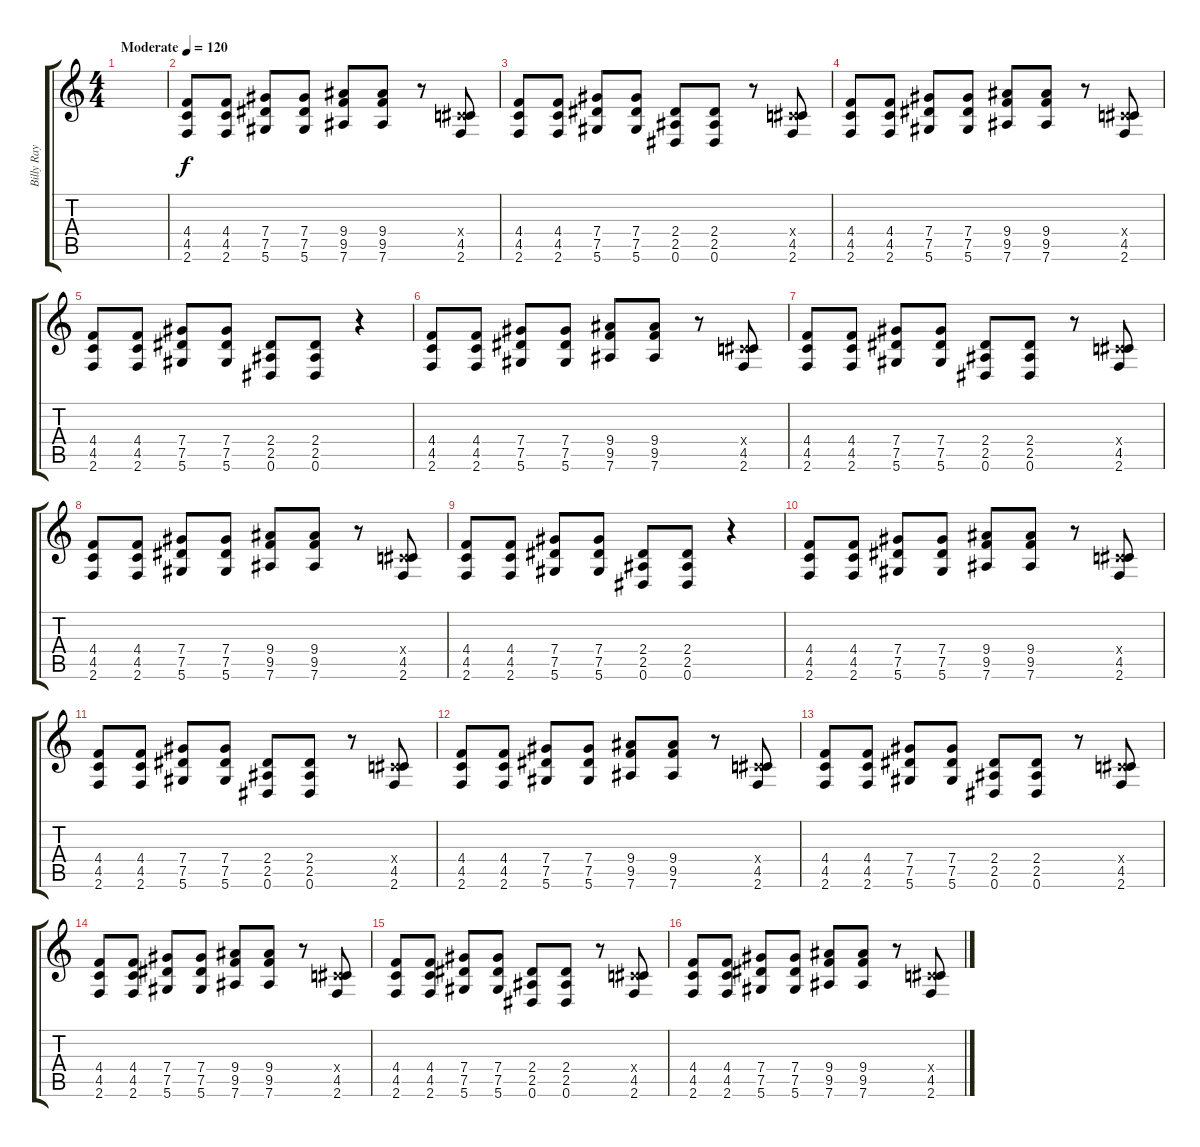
\track ("Billy Ray Cyrus" "Billy Ray ") {instrument distortionguitar}
\staff {score tabs}
\tuning (Eb4 Bb3 Gb3 Db3 Ab2 Eb2) {hide}
\ts (4 4)
\tempo (120 "Moderate")
\clef g2
\ks c
|
(4.4 4.5 2.6).8 (4.4 4.5 2.6).8 (7.4 7.5 5.6).8 (7.4 7.5 5.6).8 (9.4 9.5 7.6).8 (9.4 9.5 7.6).8 r.8 (0.4{x} 4.5 2.6).8 |
(4.4 4.5 2.6).8 (4.4 4.5 2.6).8 (7.4 7.5 5.6).8 (7.4 7.5 5.6).8 (2.4 2.5 0.6).8 (2.4 2.5 0.6).8 r.8 (0.4{x} 4.5 2.6).8 |
(4.4 4.5 2.6).8 (4.4 4.5 2.6).8 (7.4 7.5 5.6).8 (7.4 7.5 5.6).8 (9.4 9.5 7.6).8 (9.4 9.5 7.6).8 r.8 (0.4{x} 4.5 2.6).8 |
(4.4 4.5 2.6).8 (4.4 4.5 2.6).8 (7.4 7.5 5.6).8 (7.4 7.5 5.6).8 (2.4 2.5 0.6).8 (2.4 2.5 0.6).8 r.4 |
(4.4 4.5 2.6).8 (4.4 4.5 2.6).8 (7.4 7.5 5.6).8 (7.4 7.5 5.6).8 (9.4 9.5 7.6).8 (9.4 9.5 7.6).8 r.8 (0.4{x} 4.5 2.6).8 |
(4.4 4.5 2.6).8 (4.4 4.5 2.6).8 (7.4 7.5 5.6).8 (7.4 7.5 5.6).8 (2.4 2.5 0.6).8 (2.4 2.5 0.6).8 r.8 (0.4{x} 4.5 2.6).8 |
(4.4 4.5 2.6).8 (4.4 4.5 2.6).8 (7.4 7.5 5.6).8 (7.4 7.5 5.6).8 (9.4 9.5 7.6).8 (9.4 9.5 7.6).8 r.8 (0.4{x} 4.5 2.6).8 |
(4.4 4.5 2.6).8 (4.4 4.5 2.6).8 (7.4 7.5 5.6).8 (7.4 7.5 5.6).8 (2.4 2.5 0.6).8 (2.4 2.5 0.6).8 r.4 |
(4.4 4.5 2.6).8 (4.4 4.5 2.6).8 (7.4 7.5 5.6).8 (7.4 7.5 5.6).8 (9.4 9.5 7.6).8 (9.4 9.5 7.6).8 r.8 (0.4{x} 4.5 2.6).8 |
(4.4 4.5 2.6).8 (4.4 4.5 2.6).8 (7.4 7.5 5.6).8 (7.4 7.5 5.6).8 (2.4 2.5 0.6).8 (2.4 2.5 0.6).8 r.8 (0.4{x} 4.5 2.6).8 |
(4.4 4.5 2.6).8 (4.4 4.5 2.6).8 (7.4 7.5 5.6).8 (7.4 7.5 5.6).8 (9.4 9.5 7.6).8 (9.4 9.5 7.6).8 r.8 (0.4{x} 4.5 2.6).8 |
(4.4 4.5 2.6).8 (4.4 4.5 2.6).8 (7.4 7.5 5.6).8 (7.4 7.5 5.6).8 (2.4 2.5 0.6).8 (2.4 2.5 0.6).8 r.8 (0.4{x} 4.5 2.6).8 |
(4.4 4.5 2.6).8 (4.4 4.5 2.6).8 (7.4 7.5 5.6).8 (7.4 7.5 5.6).8 (9.4 9.5 7.6).8 (9.4 9.5 7.6).8 r.8 (0.4{x} 4.5 2.6).8 |
(4.4 4.5 2.6).8 (4.4 4.5 2.6).8 (7.4 7.5 5.6).8 (7.4 7.5 5.6).8 (2.4 2.5 0.6).8 (2.4 2.5 0.6).8 r.8 (0.4{x} 4.5 2.6).8 |
(4.4 4.5 2.6).8 (4.4 4.5 2.6).8 (7.4 7.5 5.6).8 (7.4 7.5 5.6).8 (9.4 9.5 7.6).8 (9.4 9.5 7.6).8 r.8 (0.4{x} 4.5 2.6).8
